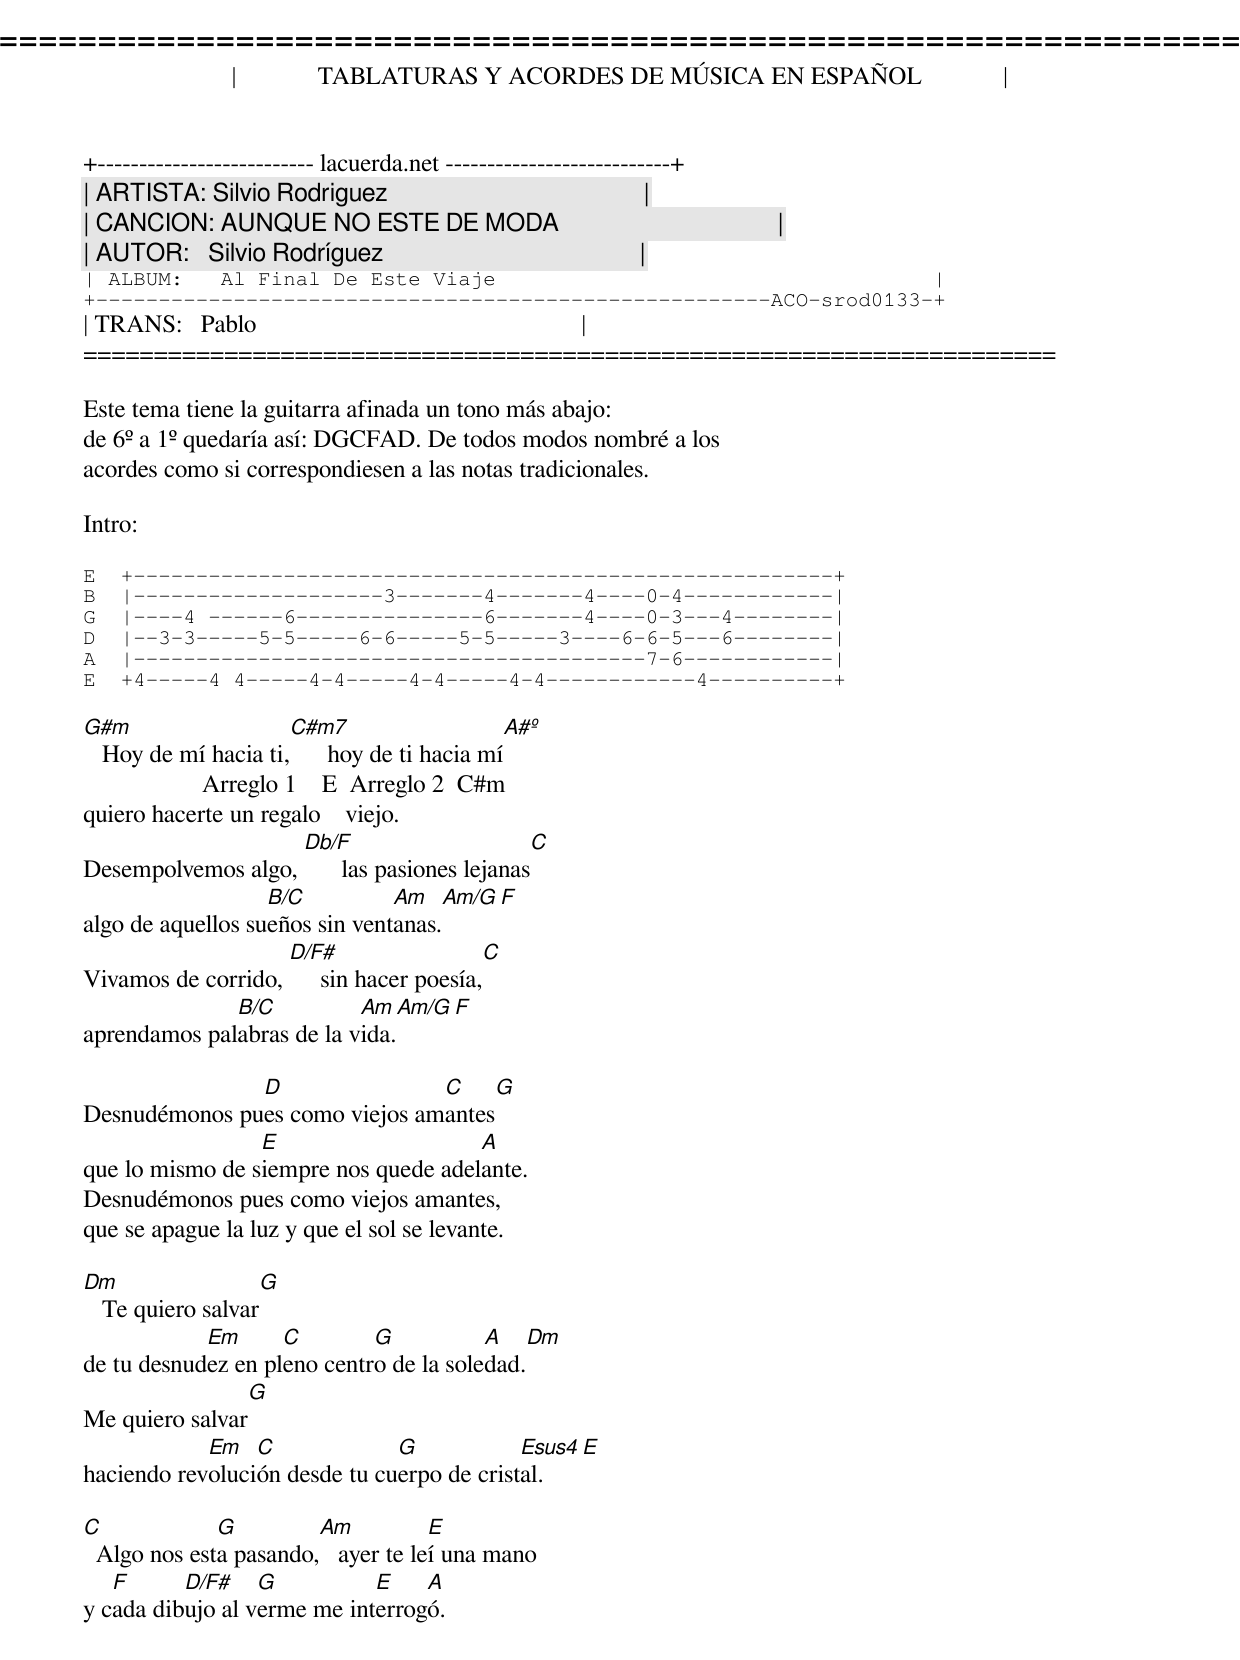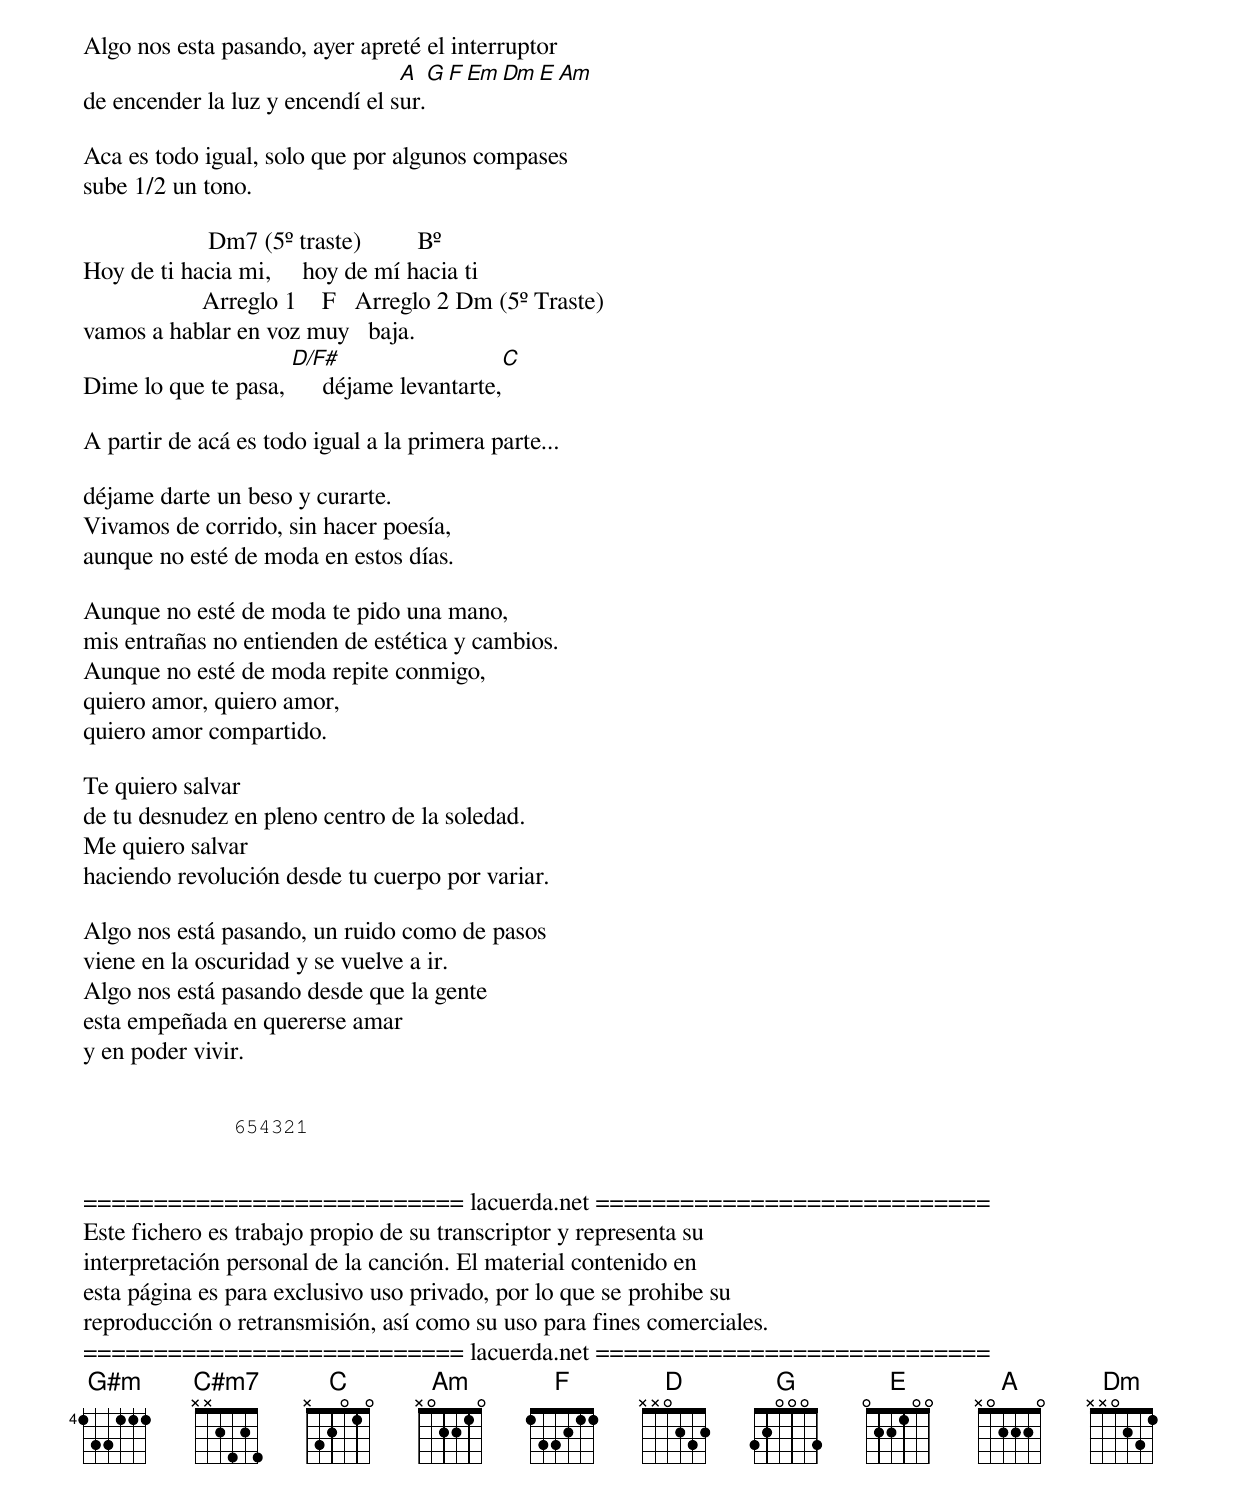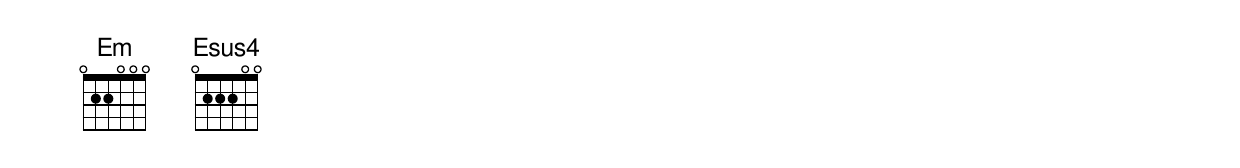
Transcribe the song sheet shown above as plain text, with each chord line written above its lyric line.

=====================================================================
|             TABLATURAS Y ACORDES DE MÚSICA EN ESPAÑOL             |
+-------------------------- lacuerda.net ---------------------------+
| ARTISTA: Silvio Rodriguez                                         |
| CANCION: AUNQUE NO ESTE DE MODA                                   |
| AUTOR:   Silvio Rodríguez                                         |
| ALBUM:   Al Final De Este Viaje                                   |
+------------------------------------------------------ACO-srod0133-+
| TRANS:   Pablo                                                    |
=====================================================================

Este tema tiene la guitarra afinada un tono más abajo:
de 6º a 1º quedaría así: DGCFAD. De todos modos nombré a los
acordes como si correspondiesen a las notas tradicionales.

Intro:

E  +--------------------------------------------------------+
B  |--------------------3-------4-------4----0-4------------|
G  |----4 ------6---------------6-------4----0-3---4--------|
D  |--3-3-----5-5-----6-6-----5-5-----3----6-6-5---6--------|
A  |-----------------------------------------7-6------------|
E  +4-----4 4-----4-4-----4-4-----4-4------------4----------+

G#m                   C#m7                     A#º
   Hoy de mí hacia ti,      hoy de ti hacia mí
                   Arreglo 1    E  Arreglo 2  C#m
quiero hacerte un regalo    viejo.
                    Db/F                       C
Desempolvemos algo,       las pasiones lejanas
                   B/C          Am   Am/G  F
algo de aquellos sueños sin ventanas.
                    D/F#                   C
Vivamos de corrido,      sin hacer poesía,
              B/C          Am  Am/G  F
aprendamos palabras de la vida.

               D                C      G
Desnudémonos pues como viejos amantes
                 E                    A
que lo mismo de siempre nos quede adelante.
Desnudémonos pues como viejos amantes,
que se apague la luz y que el sol se levante.

Dm                  G
   Te quiero salvar
            Em      C        G           A   Dm
de tu desnudez en pleno centro de la soledad.
                 G
Me quiero salvar
            Em   C             G            Esus4  E
haciendo revolución desde tu cuerpo de cristal.

C             G         Am           E
  Algo nos esta pasando,   ayer te leí una mano
   F      D/F#    G          E    A
y cada dibujo al verme me interrogó.
Algo nos esta pasando, ayer apreté el interruptor
                                 A   G F Em Dm E Am
de encender la luz y encendí el sur.

Aca es todo igual, solo que por algunos compases
sube 1/2 un tono.

                    Dm7 (5º traste)         Bº
Hoy de ti hacia mi,     hoy de mí hacia ti
                   Arreglo 1    F   Arreglo 2 Dm (5º Traste)
vamos a hablar en voz muy   baja.
                     D/F#                    C
Dime lo que te pasa,      déjame levantarte,

A partir de acá es todo igual a la primera parte...

déjame darte un beso y curarte.
Vivamos de corrido, sin hacer poesía,
aunque no esté de moda en estos días.

Aunque no esté de moda te pido una mano,
mis entrañas no entienden de estética y cambios.
Aunque no esté de moda repite conmigo,
quiero amor, quiero amor,
quiero amor compartido.

Te quiero salvar
de tu desnudez en pleno centro de la soledad.
Me quiero salvar
haciendo revolución desde tu cuerpo por variar.

Algo nos está pasando, un ruido como de pasos
viene en la oscuridad y se vuelve a ir.
Algo nos está pasando desde que la gente
esta empeñada en quererse amar
y en poder vivir.


            654321
G#m:        466444              Am/G:         3X2210
C#m7:       X46454              Esus4:        022200
A#º:        X1212X              Dm7:          X57565
C#m:        X46654              Bº:           X2323X
Db/F:       1XX121              B/C:          X2001X


=========================== lacuerda.net ============================
Este fichero es trabajo propio de su transcriptor y representa su
interpretación personal de la canción. El material contenido en
esta página es para exclusivo uso privado, por lo que se prohibe su
reproducción o retransmisión, así como su uso para fines comerciales.
=========================== lacuerda.net ============================
